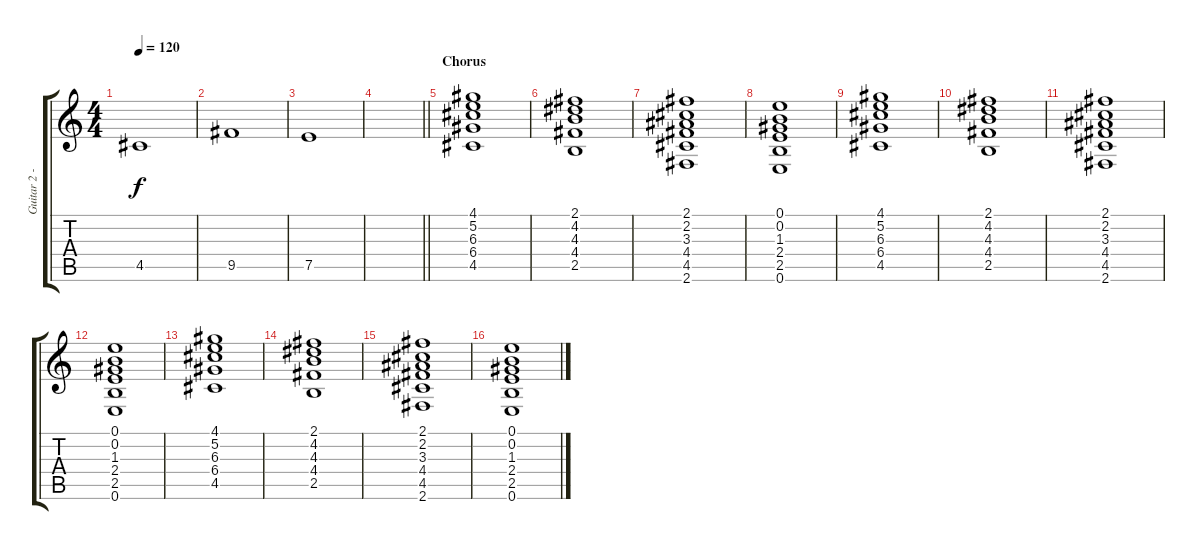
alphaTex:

\track ("Guitar 2 - Clean" "Guitar 2 -") {instrument electricguitarclean}
\staff {score tabs}
\tuning (E4 B3 G3 D3 A2 E2) {hide}
\ts (4 4)
\tempo 120
\clef g2
\ks c
4.5.1{dy f} |
9.5.1 |
7.5.1 |
\barLineRight lightlight
|
\section ("" "Chorus")
(4.1 5.2 6.3 6.4 4.5).1 |
(2.1 4.2 4.3 4.4 2.5).1 |
(2.1 2.2 3.3 4.4 4.5 2.6).1 |
(0.1 0.2 1.3 2.4 2.5 0.6).1 |
(4.1 5.2 6.3 6.4 4.5).1 |
(2.1 4.2 4.3 4.4 2.5).1 |
(2.1 2.2 3.3 4.4 4.5 2.6).1 |
(0.1 0.2 1.3 2.4 2.5 0.6).1 |
(4.1 5.2 6.3 6.4 4.5).1 |
(2.1 4.2 4.3 4.4 2.5).1 |
(2.1 2.2 3.3 4.4 4.5 2.6).1 |
(0.1 0.2 1.3 2.4 2.5 0.6).1
